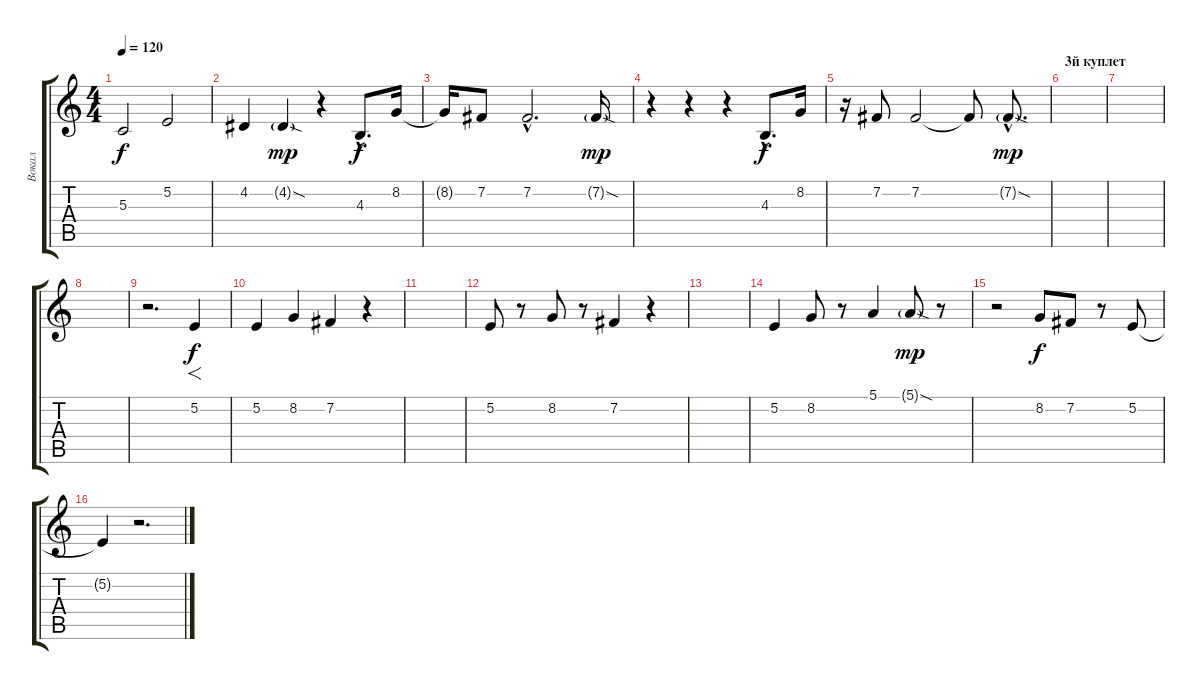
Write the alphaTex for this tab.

\track ("Вокал" "Вокал") {instrument choiraahs}
\staff {score tabs}
\tuning (E4 B3 G3 D3 A2 E2) {hide}
\ts (4 4)
\tempo 120
\clef g2
\ks c
5.3.2{dy f} 5.2.2 |
4.2.4 4.2{sod g}.4{dy mp} r.4 4.3{hac}.8{d dy f} 8.2.16 |
8.2{t}.16 7.2.8 7.2{hac}.2{d} 7.2{sod g}.16{dy mp} |
r.4 r.4 r.4 4.3{hac}.8{d dy f} 8.2.16 |
r.16 7.2.8 7.2.2 7.2{t}.8 7.2{sod g hac}.8{d dy mp} |
\section ("" "3й куплет")
|
|
|
r.2{d} 5.2.4{f dy f} |
5.2.4 8.2.4 7.2.4 r.4 |
|
5.2.8 r.8 8.2.8 r.8 7.2.4 r.4 |
|
5.2.4 8.2.8 r.8 5.1.4 5.1{sod g}.8{dy mp} r.8 |
r.2 8.2.8{dy f} 7.2.8 r.8 5.2.8 |
5.2{t}.4 r.2{d}
